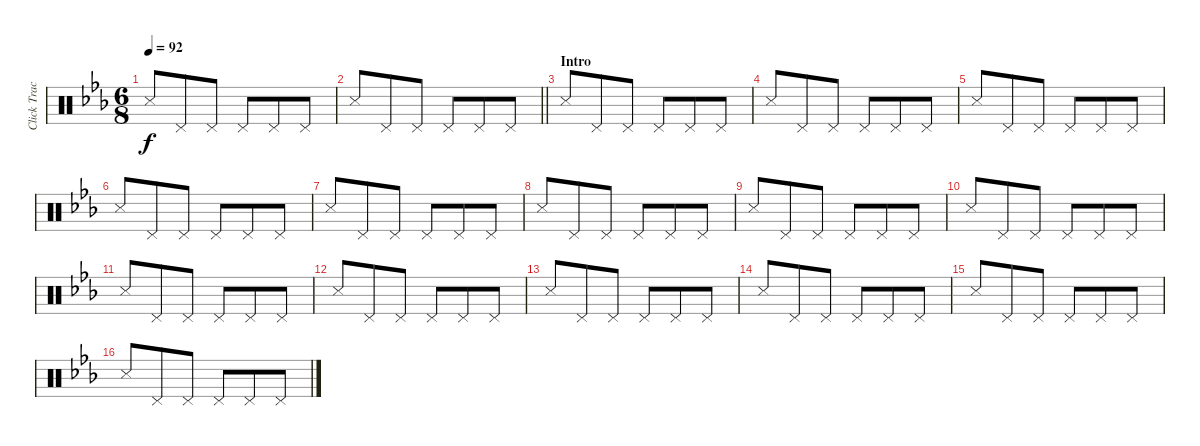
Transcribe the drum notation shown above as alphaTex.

\track ("Click Track" "Click Trac") {instrument percussion}
\staff {score}
\articulation defaults
\ts (6 8)
\tempo 92
\clef neutral
\ks cminor "Snare (side stick) 3".8{dy f} "Pedal Hi-Hat (hit)".8 "Pedal Hi-Hat (hit)".8 "Pedal Hi-Hat (hit)".8 "Pedal Hi-Hat (hit)".8 "Pedal Hi-Hat (hit)".8
|
\barLineRight lightlight "Snare (side stick) 3".8 "Pedal Hi-Hat (hit)".8 "Pedal Hi-Hat (hit)".8 "Pedal Hi-Hat (hit)".8 "Pedal Hi-Hat (hit)".8 "Pedal Hi-Hat (hit)".8
|
\section ("" "Intro")
"Snare (side stick) 3".8 "Pedal Hi-Hat (hit)".8 "Pedal Hi-Hat (hit)".8 "Pedal Hi-Hat (hit)".8 "Pedal Hi-Hat (hit)".8 "Pedal Hi-Hat (hit)".8 |
"Snare (side stick) 3".8 "Pedal Hi-Hat (hit)".8 "Pedal Hi-Hat (hit)".8 "Pedal Hi-Hat (hit)".8 "Pedal Hi-Hat (hit)".8 "Pedal Hi-Hat (hit)".8 |
"Snare (side stick) 3".8 "Pedal Hi-Hat (hit)".8 "Pedal Hi-Hat (hit)".8 "Pedal Hi-Hat (hit)".8 "Pedal Hi-Hat (hit)".8 "Pedal Hi-Hat (hit)".8 |
"Snare (side stick) 3".8 "Pedal Hi-Hat (hit)".8 "Pedal Hi-Hat (hit)".8 "Pedal Hi-Hat (hit)".8 "Pedal Hi-Hat (hit)".8 "Pedal Hi-Hat (hit)".8 |
"Snare (side stick) 3".8 "Pedal Hi-Hat (hit)".8 "Pedal Hi-Hat (hit)".8 "Pedal Hi-Hat (hit)".8 "Pedal Hi-Hat (hit)".8 "Pedal Hi-Hat (hit)".8 |
"Snare (side stick) 3".8 "Pedal Hi-Hat (hit)".8 "Pedal Hi-Hat (hit)".8 "Pedal Hi-Hat (hit)".8 "Pedal Hi-Hat (hit)".8 "Pedal Hi-Hat (hit)".8 |
"Snare (side stick) 3".8 "Pedal Hi-Hat (hit)".8 "Pedal Hi-Hat (hit)".8 "Pedal Hi-Hat (hit)".8 "Pedal Hi-Hat (hit)".8 "Pedal Hi-Hat (hit)".8 |
"Snare (side stick) 3".8 "Pedal Hi-Hat (hit)".8 "Pedal Hi-Hat (hit)".8 "Pedal Hi-Hat (hit)".8 "Pedal Hi-Hat (hit)".8 "Pedal Hi-Hat (hit)".8 |
"Snare (side stick) 3".8 "Pedal Hi-Hat (hit)".8 "Pedal Hi-Hat (hit)".8 "Pedal Hi-Hat (hit)".8 "Pedal Hi-Hat (hit)".8 "Pedal Hi-Hat (hit)".8 |
"Snare (side stick) 3".8 "Pedal Hi-Hat (hit)".8 "Pedal Hi-Hat (hit)".8 "Pedal Hi-Hat (hit)".8 "Pedal Hi-Hat (hit)".8 "Pedal Hi-Hat (hit)".8 |
"Snare (side stick) 3".8 "Pedal Hi-Hat (hit)".8 "Pedal Hi-Hat (hit)".8 "Pedal Hi-Hat (hit)".8 "Pedal Hi-Hat (hit)".8 "Pedal Hi-Hat (hit)".8 |
"Snare (side stick) 3".8 "Pedal Hi-Hat (hit)".8 "Pedal Hi-Hat (hit)".8 "Pedal Hi-Hat (hit)".8 "Pedal Hi-Hat (hit)".8 "Pedal Hi-Hat (hit)".8 |
"Snare (side stick) 3".8 "Pedal Hi-Hat (hit)".8 "Pedal Hi-Hat (hit)".8 "Pedal Hi-Hat (hit)".8 "Pedal Hi-Hat (hit)".8 "Pedal Hi-Hat (hit)".8 |
"Snare (side stick) 3".8 "Pedal Hi-Hat (hit)".8 "Pedal Hi-Hat (hit)".8 "Pedal Hi-Hat (hit)".8 "Pedal Hi-Hat (hit)".8 "Pedal Hi-Hat (hit)".8
